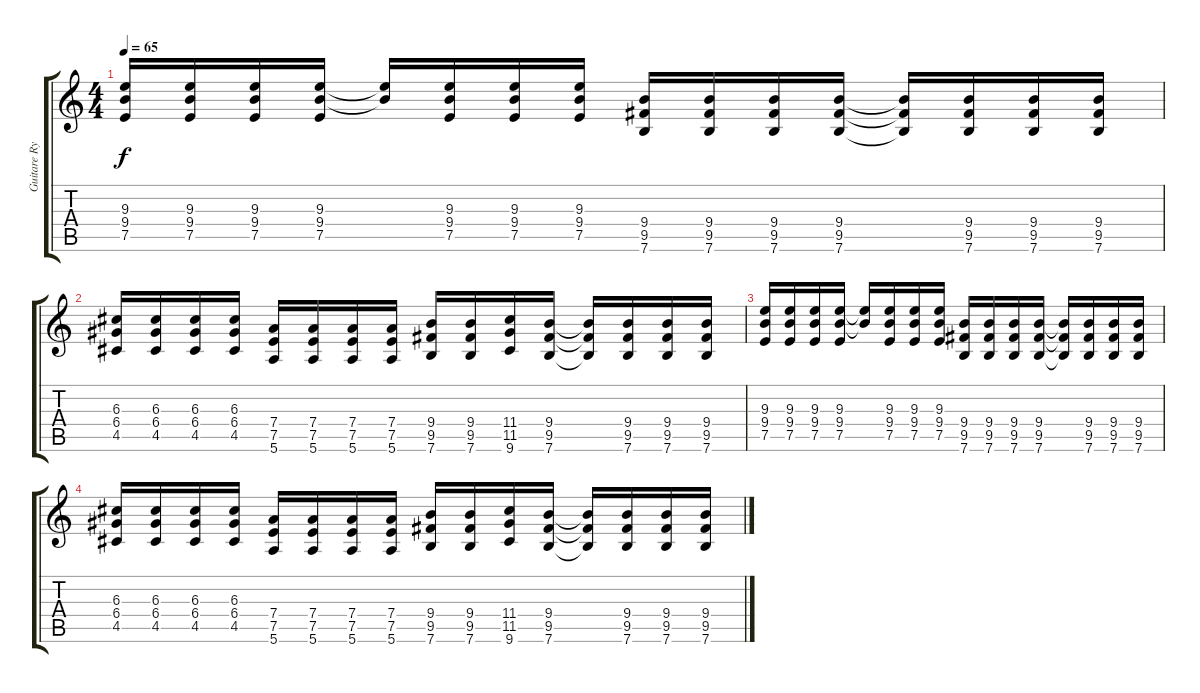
\track ("Guitare Rythmique 2" "Guitare Ry") {instrument distortionguitar}
\staff {score tabs}
\tuning (E4 B3 G3 D3 A2 E2) {hide}
\ts (4 4)
\tempo 65
\clef g2
\ks c
(9.3 9.4 7.5).16{dy f volume 5} (9.3 9.4 7.5).16 (9.3 9.4 7.5).16 (9.3 9.4 7.5).16 (9.3{t} 9.4{t}).16 (9.3 9.4 7.5).16 (9.3 9.4 7.5).16 (9.3 9.4 7.5).16 (9.4 9.5 7.6).16 (9.4 9.5 7.6).16 (9.4 9.5 7.6).16 (9.4 9.5 7.6).16 (9.4{t} 9.5{t} 7.6{t}).16 (9.4 9.5 7.6).16 (9.4 9.5 7.6).16 (9.4 9.5 7.6).16 |
(6.3 6.4 4.5).16{volume 4} (6.3 6.4 4.5).16 (6.3 6.4 4.5).16 (6.3 6.4 4.5).16 (7.4 7.5 5.6).16 (7.4 7.5 5.6).16 (7.4 7.5 5.6).16 (7.4 7.5 5.6).16 (9.4 9.5 7.6).16 (9.4 9.5 7.6).16 (11.4 11.5 9.6).16 (9.4 9.5 7.6).16 (9.4{t} 9.5{t} 7.6{t}).16 (9.4 9.5 7.6).16 (9.4 9.5 7.6).16 (9.4 9.5 7.6).16 |
(9.3 9.4 7.5).16{volume 2} (9.3 9.4 7.5).16 (9.3 9.4 7.5).16 (9.3 9.4 7.5).16 (9.3{t} 9.4{t}).16 (9.3 9.4 7.5).16 (9.3 9.4 7.5).16 (9.3 9.4 7.5).16 (9.4 9.5 7.6).16 (9.4 9.5 7.6).16 (9.4 9.5 7.6).16 (9.4 9.5 7.6).16 (9.4{t} 9.5{t} 7.6{t}).16 (9.4 9.5 7.6).16 (9.4 9.5 7.6).16 (9.4 9.5 7.6).16 |
(6.3 6.4 4.5).16{volume 0} (6.3 6.4 4.5).16 (6.3 6.4 4.5).16 (6.3 6.4 4.5).16 (7.4 7.5 5.6).16 (7.4 7.5 5.6).16 (7.4 7.5 5.6).16 (7.4 7.5 5.6).16 (9.4 9.5 7.6).16 (9.4 9.5 7.6).16 (11.4 11.5 9.6).16 (9.4 9.5 7.6).16 (9.4{t} 9.5{t} 7.6{t}).16 (9.4 9.5 7.6).16 (9.4 9.5 7.6).16 (9.4 9.5 7.6).16
